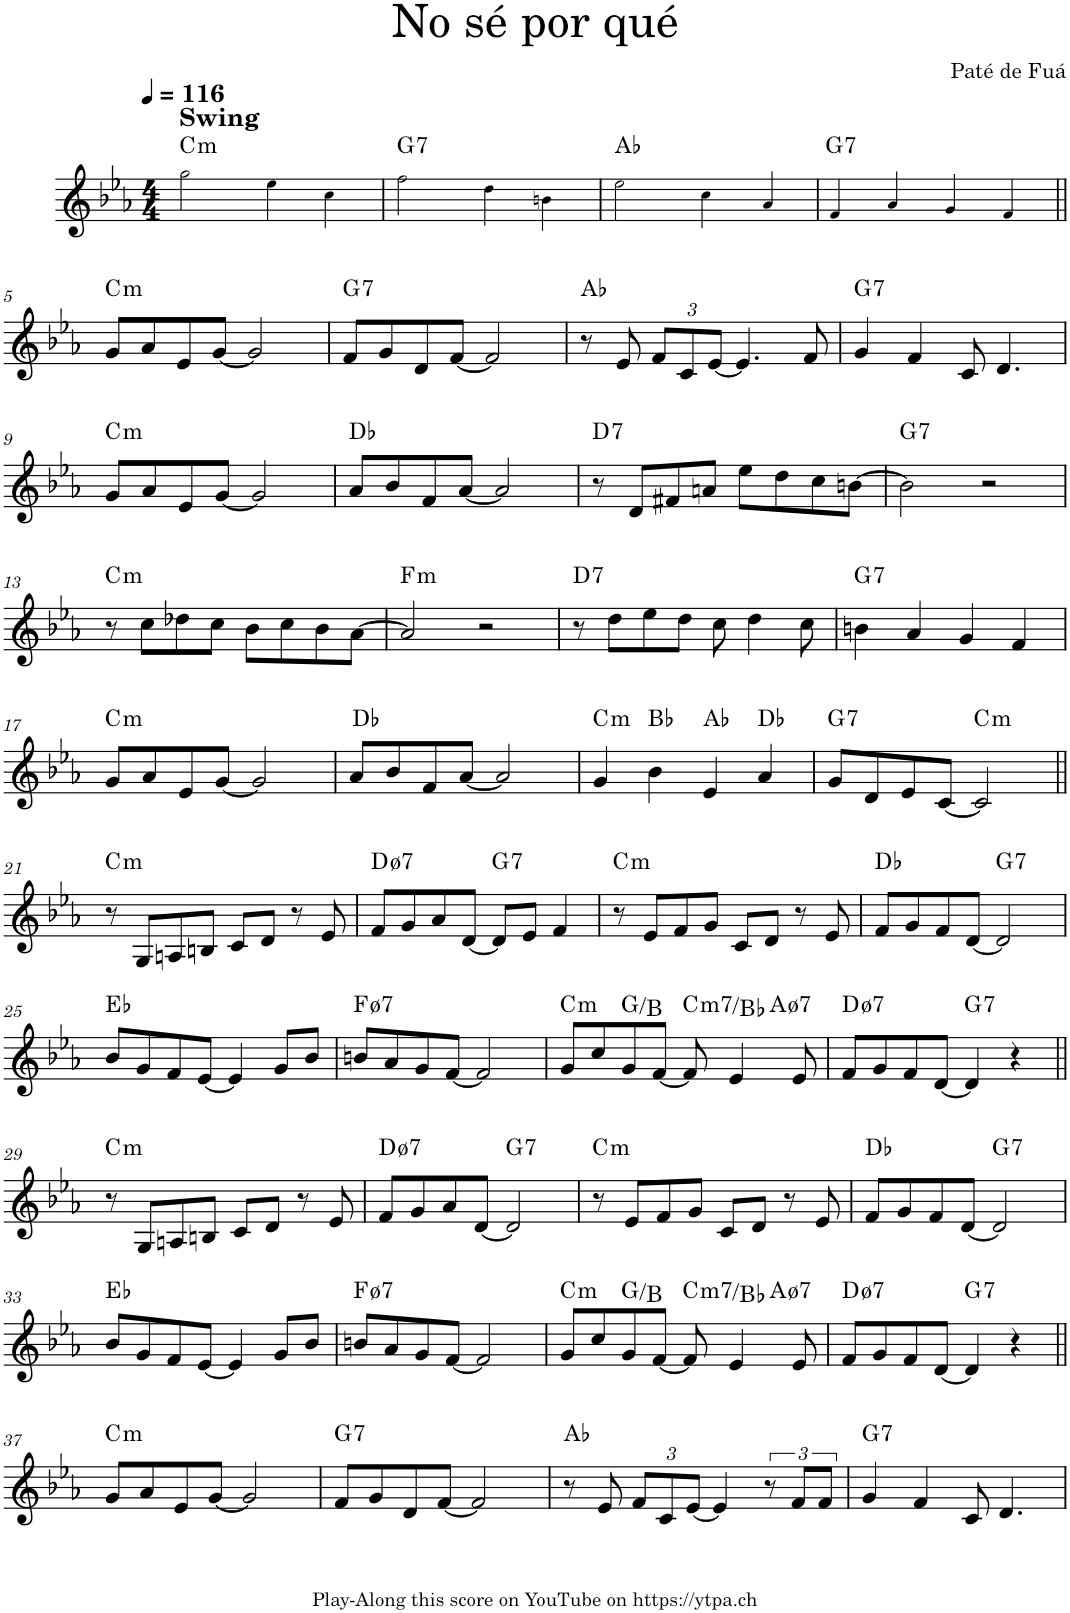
**kern	**harte
*part1	*part1
*staff1	*
*I"Piano	*
*I'Pno.	*
*clefG2	*
*k[b-e-a-]	*
*M4/4	*
*MM116	*
=1	=1
!LO:TX:a:B:t=Swing	!LO:H:kt=m
2gg!\	C:min
4ee-!\	.
4cc!\	.
=2	=2
!	!LO:H:kt=7
2ff!\	G:7
4dd!\	.
4bn!\	.
=3	=3
2ee-!\	Ab:maj
4cc!\	.
4a-!/	.
=4	=4
!	!LO:H:kt=7
4f!/	G:7
4a-!/	.
4g!/	.
4f!/	.
!!LO:LB:g=z
=5||	=5||
!	!LO:H:kt=m
8g/L	C:min
8a-/	.
8e-/	.
[8g/J	.
2g/]	.
=6	=6
!	!LO:H:kt=7
8f/L	G:7
8g/	.
8d/	.
[8f/J	.
2f/]	.
=7	=7
8r	Ab:maj
8e-/	.
*Xbrackettup	*
12f/L	.
12c/	.
[12e-/J	.
4.e-/]	.
8f/	.
=8	=8
!	!LO:H:kt=7
4g/	G:7
4f/	.
8c/	.
4.d/	.
!!LO:LB:g=z
=9	=9
!	!LO:H:kt=m
8g/L	C:min
8a-/	.
8e-/	.
[8g/J	.
2g/]	.
=10	=10
8a-/L	Db:maj
8b-/	.
8f/	.
[8a-/J	.
2a-/]	.
=11	=11
!	!LO:H:kt=7
8r	D:7
8d/L	.
8f#X/	.
8an/J	.
8ee-\L	.
8dd\	.
8cc\	.
[8bn\J	.
=12	=12
!	!LO:H:kt=7
2b\]	G:7
2r	.
!!LO:LB:g=z
=13	=13
!	!LO:H:kt=m
8r	C:min
8cc\L	.
8dd-X\	.
8cc\J	.
8b-\L	.
8cc\	.
8b-\	.
[8a-\J	.
=14	=14
!	!LO:H:kt=m
2a-/]	F:min
2r	.
=15	=15
!	!LO:H:kt=7
8r	D:7
8dd\L	.
8ee-\	.
8dd\J	.
8cc\	.
4dd\	.
8cc\	.
=16	=16
!	!LO:H:kt=7
4bn\	G:7
4a-/	.
4g/	.
4f/	.
!!LO:LB:g=z
=17	=17
!	!LO:H:kt=m
8g/L	C:min
8a-/	.
8e-/	.
[8g/J	.
2g/]	.
=18	=18
8a-/L	Db:maj
8b-/	.
8f/	.
[8a-/J	.
2a-/]	.
=19	=19
!	!LO:H:kt=m
4g/	C:min
4b-\	Bb:maj
4e-/	Ab:maj
4a-/	Db:maj
=20	=20
!	!LO:H:kt=7
8g/L	G:7
8d/	.
8e-/	.
[8c/J	.
!	!LO:H:kt=m
2c/]	C:min
!!LO:LB:g=z
=21||	=21||
!	!LO:H:kt=m
8r	C:min
8G/L	.
8An/	.
8Bn/J	.
8c/L	.
8d/J	.
8r	.
8e-/	.
=22	=22
!	!LO:H:kt=7
8f/L	D:hdim7
8g/	.
8a-/	.
[8d/J	.
!	!LO:H:kt=7
8d/L]	G:7
8e-/J	.
4f/	.
=23	=23
!	!LO:H:kt=m
8r	C:min
8e-/L	.
8f/	.
8g/J	.
8c/L	.
8d/J	.
8r	.
8e-/	.
=24	=24
8f/L	Db:maj
8g/	.
8f/	.
[8d/J	.
!	!LO:H:kt=7
2d/]	G:7
!!LO:LB:g=z
=25	=25
8b-/L	Eb:maj
8g/	.
8f/	.
[8e-/J	.
4e-/]	.
8g/L	.
8b-/J	.
=26	=26
!	!LO:H:kt=7
8bn/L	F:hdim7
8a-/	.
8g/	.
[8f/J	.
2f/]	.
=27	=27
!	!LO:H:kt=m
*^	*
8g/L	2.ryy	C:min
8cc/	.	.
8g/	.	G:maj/3
[8f/J	.	.
!	!	!LO:H:kt=m7
8f/]	.	C:min7/b7
4e-/	.	.
!	!	!LO:H:kt=7
.	4ryy	A:hdim7
8e-/	.	.
=28	=28	=28
!	!	!LO:H:kt=7
*v	*v	*
8f/L	D:hdim7
8g/	.
8f/	.
[8d/J	.
!	!LO:H:kt=7
4d/]	G:7
4r	.
!!LO:LB:g=z
=29||	=29||
!	!LO:H:kt=m
8r	C:min
8G/L	.
8An/	.
8Bn/J	.
8c/L	.
8d/J	.
8r	.
8e-/	.
=30	=30
!	!LO:H:kt=7
8f/L	D:hdim7
8g/	.
8a-/	.
[8d/J	.
!	!LO:H:kt=7
2d/]	G:7
=31	=31
!	!LO:H:kt=m
8r	C:min
8e-/L	.
8f/	.
8g/J	.
8c/L	.
8d/J	.
8r	.
8e-/	.
=32	=32
8f/L	Db:maj
8g/	.
8f/	.
[8d/J	.
!	!LO:H:kt=7
2d/]	G:7
!!LO:LB:g=z
=33	=33
8b-/L	Eb:maj
8g/	.
8f/	.
[8e-/J	.
4e-/]	.
8g/L	.
8b-/J	.
=34	=34
!	!LO:H:kt=7
8bn/L	F:hdim7
8a-/	.
8g/	.
[8f/J	.
2f/]	.
=35	=35
!	!LO:H:kt=m
*^	*
8g/L	2.ryy	C:min
8cc/	.	.
8g/	.	G:maj/3
[8f/J	.	.
!	!	!LO:H:kt=m7
8f/]	.	C:min7/b7
4e-/	.	.
!	!	!LO:H:kt=7
.	4ryy	A:hdim7
8e-/	.	.
=36	=36	=36
!	!	!LO:H:kt=7
*v	*v	*
8f/L	D:hdim7
8g/	.
8f/	.
[8d/J	.
!	!LO:H:kt=7
4d/]	G:7
4r	.
!!LO:LB:g=z
=37||	=37||
!	!LO:H:kt=m
8g/L	C:min
8a-/	.
8e-/	.
[8g/J	.
2g/]	.
=38	=38
!	!LO:H:kt=7
8f/L	G:7
8g/	.
8d/	.
[8f/J	.
2f/]	.
=39	=39
8r	Ab:maj
8e-/	.
12f/L	.
12c/	.
[12e-/J	.
4e-/]	.
*brackettup	*
12r	.
12f/L	.
12f/J	.
=40	=40
!	!LO:H:kt=7
4g/	G:7
4f/	.
8c/	.
4.d/	.
=	=
*-	*-
